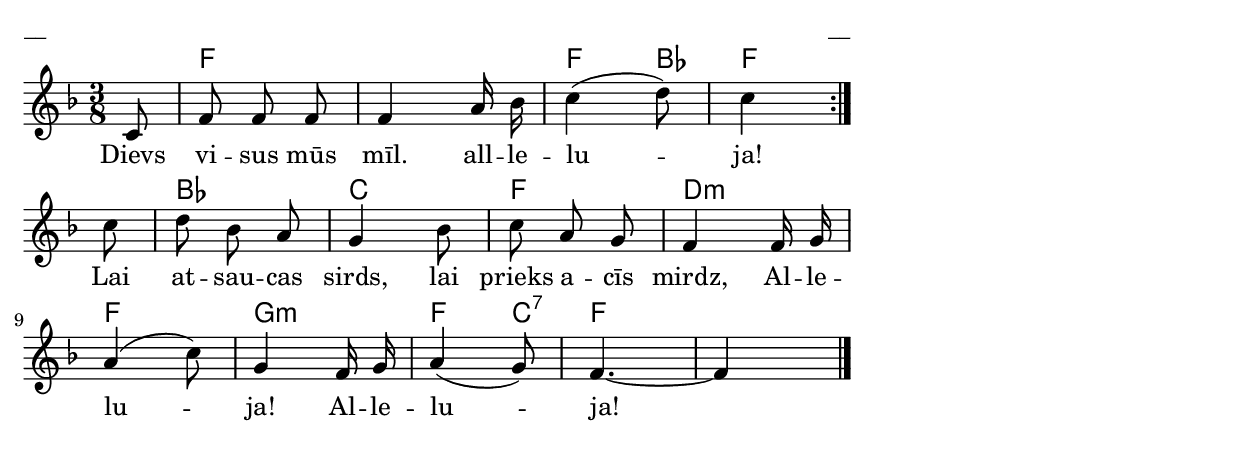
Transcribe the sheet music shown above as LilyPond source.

\version "2.13.18"

\paper {
line-width = 14\cm
left-margin = 0.4\cm
between-system-padding = 0.1\cm
between-system-space = 0.1\cm
}

\layout {
indent = #0
ragged-last = ##f
}

chordsA = \chordmode {
s8 f2. f4 bes8 f4 s8 bes4. c f d:min f g:min f4 c8:7 f2.
}

voiceA = \relative c' {
\clef "treble"
\key f \major
\time 3/8
\partial 8

\repeat volta 2 {c8 | f f f | f4 a16 bes | c4 (d8) | c4 } \break
\partial 8 c8 | d bes a | g4 bes8 | c a g | f4 f16 g | a4 (c8) | g4 f16 g | a4 (g8) | f4.~ |f4 s8 \bar"|."
}

lyricA = \lyricmode {
Dievs vi -- sus mūs mīl. all -- le -- lu -- ja!
Lai at -- sau -- cas sirds, lai prieks a -- cīs mirdz, Al -- le -- lu -- ja! Al -- le -- lu -- ja! }


fullScore = <<
\new ChordNames { \chordsA }
\new Staff {
<<
\new Voice = "voiceA" { \oneVoice \autoBeamOff \voiceA }
\lyricsto "voiceA" \new Lyrics \lyricA
>>
}
>>


\score {
\fullScore
\header { piece = "__" opus = "__" }
}
\markup { \with-color #(x11-color 'white) \sans \smaller "aaa" }
\score {
\unfoldRepeats
\fullScore
\midi {
\context { \Staff \remove "Staff_performer" }
\context { \Voice \consists "Staff_performer" }
}
}


